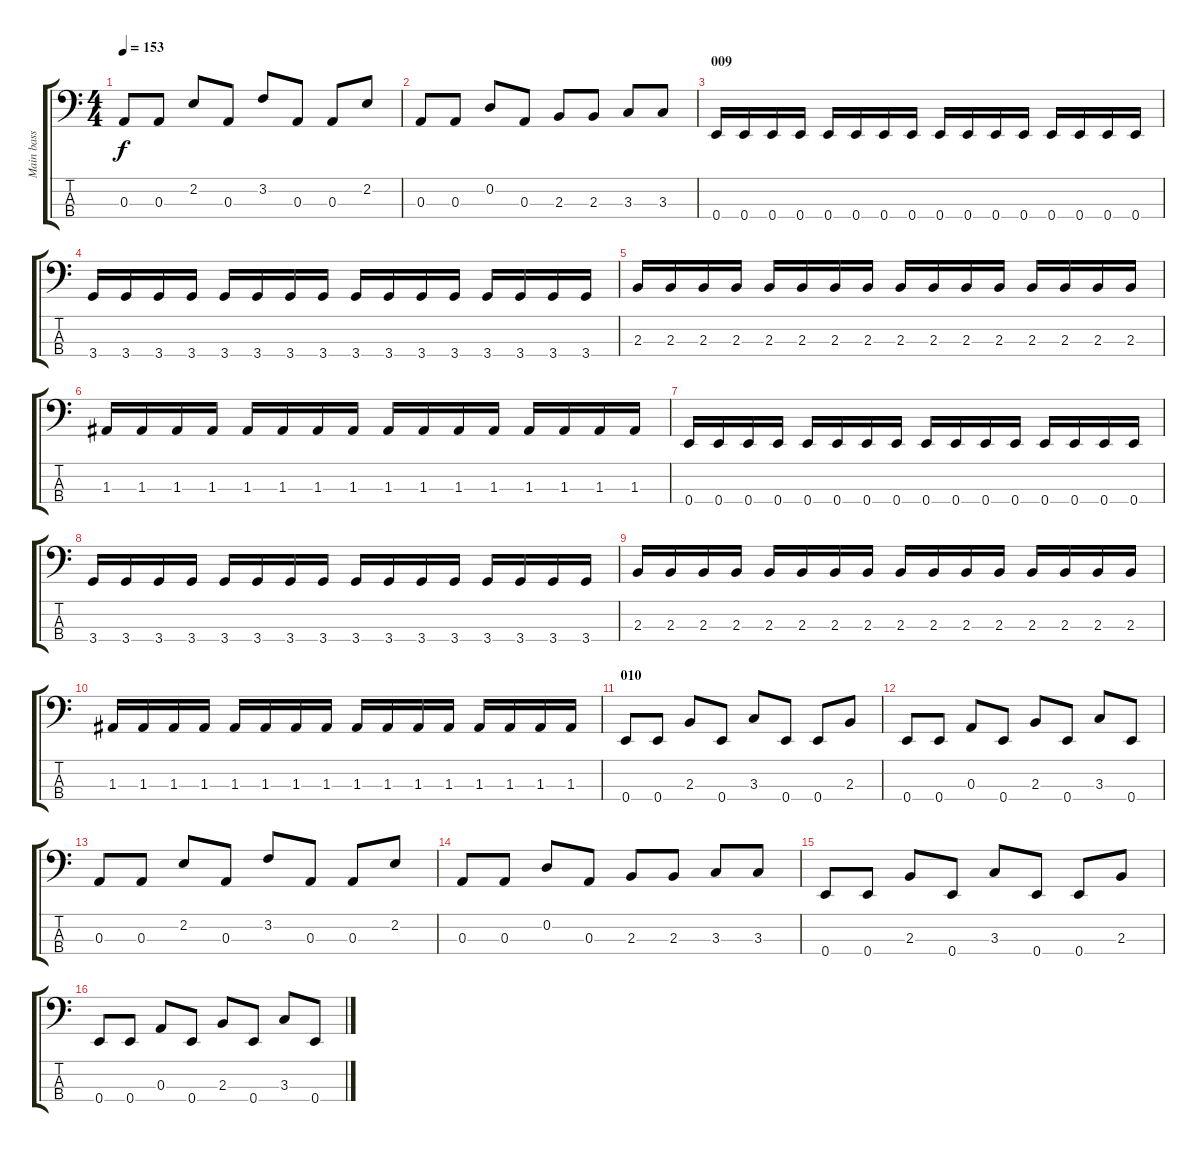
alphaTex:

\track ("Main bass" "Main bass") {instrument electricbasspick}
\staff {score tabs}
\tuning (G2 D2 A1 E1) {hide}
\ts (4 4)
\tempo 153
\clef f4
\ks c
0.3.8{dy f} 0.3.8 2.2.8 0.3.8 3.2.8 0.3.8 0.3.8 2.2.8 |
0.3.8 0.3.8 0.2.8 0.3.8 2.3.8 2.3.8 3.3.8 3.3.8 |
\section ("" "009")
0.4.16 0.4.16 0.4.16 0.4.16 0.4.16 0.4.16 0.4.16 0.4.16 0.4.16 0.4.16 0.4.16 0.4.16 0.4.16 0.4.16 0.4.16 0.4.16 |
3.4.16 3.4.16 3.4.16 3.4.16 3.4.16 3.4.16 3.4.16 3.4.16 3.4.16 3.4.16 3.4.16 3.4.16 3.4.16 3.4.16 3.4.16 3.4.16 |
2.3.16 2.3.16 2.3.16 2.3.16 2.3.16 2.3.16 2.3.16 2.3.16 2.3.16 2.3.16 2.3.16 2.3.16 2.3.16 2.3.16 2.3.16 2.3.16 |
1.3.16 1.3.16 1.3.16 1.3.16 1.3.16 1.3.16 1.3.16 1.3.16 1.3.16 1.3.16 1.3.16 1.3.16 1.3.16 1.3.16 1.3.16 1.3.16 |
0.4.16 0.4.16 0.4.16 0.4.16 0.4.16 0.4.16 0.4.16 0.4.16 0.4.16 0.4.16 0.4.16 0.4.16 0.4.16 0.4.16 0.4.16 0.4.16 |
3.4.16 3.4.16 3.4.16 3.4.16 3.4.16 3.4.16 3.4.16 3.4.16 3.4.16 3.4.16 3.4.16 3.4.16 3.4.16 3.4.16 3.4.16 3.4.16 |
2.3.16 2.3.16 2.3.16 2.3.16 2.3.16 2.3.16 2.3.16 2.3.16 2.3.16 2.3.16 2.3.16 2.3.16 2.3.16 2.3.16 2.3.16 2.3.16 |
1.3.16 1.3.16 1.3.16 1.3.16 1.3.16 1.3.16 1.3.16 1.3.16 1.3.16 1.3.16 1.3.16 1.3.16 1.3.16 1.3.16 1.3.16 1.3.16 |
\section ("" "010")
0.4.8 0.4.8 2.3.8 0.4.8 3.3.8 0.4.8 0.4.8 2.3.8 |
0.4.8 0.4.8 0.3.8 0.4.8 2.3.8 0.4.8 3.3.8 0.4.8 |
0.3.8 0.3.8 2.2.8 0.3.8 3.2.8 0.3.8 0.3.8 2.2.8 |
0.3.8 0.3.8 0.2.8 0.3.8 2.3.8 2.3.8 3.3.8 3.3.8 |
0.4.8 0.4.8 2.3.8 0.4.8 3.3.8 0.4.8 0.4.8 2.3.8 |
0.4.8 0.4.8 0.3.8 0.4.8 2.3.8 0.4.8 3.3.8 0.4.8
